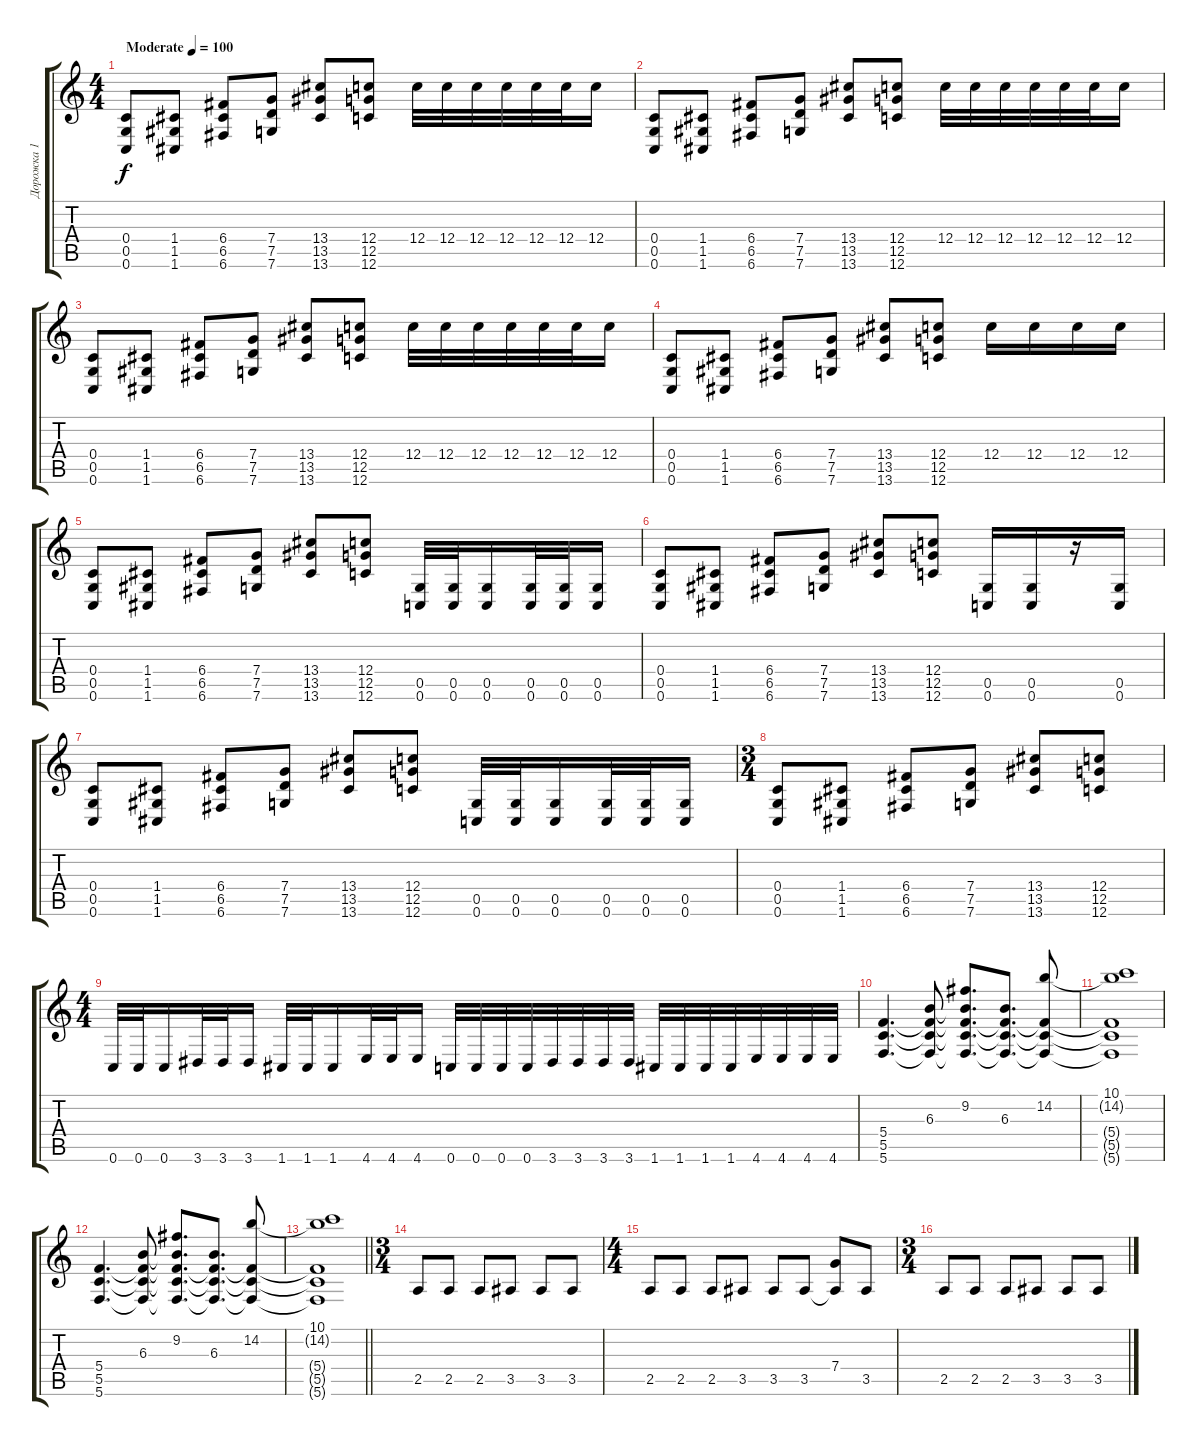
\track ("Дорожка 1" "Дорожка 1") {instrument distortionguitar}
\staff {score tabs}
\tuning (D4 A3 F3 C3 G2 C2) {hide}
\ts (4 4)
\tempo (100 "Moderate")
\clef g2
\ks c
(0.4 0.5 0.6).8{dy f instrument distortionguitar} (1.4 1.5 1.6).8 (6.4 6.5 6.6).8 (7.4 7.5 7.6).8 (13.4 13.5 13.6).8 (12.4 12.5 12.6).8 12.4.32 12.4.32 12.4.32 12.4.32 12.4.32 12.4.32 12.4.16 |
(0.4 0.5 0.6).8 (1.4 1.5 1.6).8 (6.4 6.5 6.6).8 (7.4 7.5 7.6).8 (13.4 13.5 13.6).8 (12.4 12.5 12.6).8 12.4.32 12.4.32 12.4.32 12.4.32 12.4.32 12.4.32 12.4.16 |
(0.4 0.5 0.6).8 (1.4 1.5 1.6).8 (6.4 6.5 6.6).8 (7.4 7.5 7.6).8 (13.4 13.5 13.6).8 (12.4 12.5 12.6).8 12.4.32 12.4.32 12.4.32 12.4.32 12.4.32 12.4.32 12.4.16 |
(0.4 0.5 0.6).8 (1.4 1.5 1.6).8 (6.4 6.5 6.6).8 (7.4 7.5 7.6).8 (13.4 13.5 13.6).8 (12.4 12.5 12.6).8 12.4.16 12.4.16 12.4.16 12.4.16 |
(0.4 0.5 0.6).8 (1.4 1.5 1.6).8 (6.4 6.5 6.6).8 (7.4 7.5 7.6).8 (13.4 13.5 13.6).8 (12.4 12.5 12.6).8 (0.5 0.6).32 (0.5 0.6).32 (0.5 0.6).16 (0.5 0.6).32 (0.5 0.6).32 (0.5 0.6).16 |
(0.4 0.5 0.6).8 (1.4 1.5 1.6).8 (6.4 6.5 6.6).8 (7.4 7.5 7.6).8 (13.4 13.5 13.6).8 (12.4 12.5 12.6).8 (0.5 0.6).16 (0.5 0.6).16 r.16 (0.5 0.6).16 |
(0.4 0.5 0.6).8 (1.4 1.5 1.6).8 (6.4 6.5 6.6).8 (7.4 7.5 7.6).8 (13.4 13.5 13.6).8 (12.4 12.5 12.6).8 (0.5 0.6).32 (0.5 0.6).32 (0.5 0.6).16 (0.5 0.6).32 (0.5 0.6).32 (0.5 0.6).16 |
\ts (3 4)
(0.4 0.5 0.6).8 (1.4 1.5 1.6).8 (6.4 6.5 6.6).8 (7.4 7.5 7.6).8 (13.4 13.5 13.6).8 (12.4 12.5 12.6).8 |
\ts (4 4)
0.6.32 0.6.32 0.6.16 3.6.32 3.6.32 3.6.16 1.6.32 1.6.32 1.6.16 4.6.32 4.6.32 4.6.16 0.6.32 0.6.32 0.6.32 0.6.32 3.6.32 3.6.32 3.6.32 3.6.32 1.6.32 1.6.32 1.6.32 1.6.32 4.6.32 4.6.32 4.6.32 4.6.32 |
(5.4 5.5 5.6).4{d} (6.3 5.4{t} 5.5{t} 5.6{t}).8 (9.2 6.3{t} 5.4{t} 5.5{t} 5.6{t}).8{d} (6.3 5.4{t} 5.5{t} 5.6{t}).8{d} (14.2 5.4{t} 5.5{t} 5.6{t}).8 |
(10.1 14.2{t} 5.4{t} 5.5{t} 5.6{t}).1 |
(5.4 5.5 5.6).4{d} (6.3 5.4{t} 5.5{t} 5.6{t}).8 (9.2 6.3{t} 5.4{t} 5.5{t} 5.6{t}).8{d} (6.3 5.4{t} 5.5{t} 5.6{t}).8{d} (14.2 5.4{t} 5.5{t} 5.6{t}).8 |
\barLineRight lightlight
(10.1 14.2{t} 5.4{t} 5.5{t} 5.6{t}).1 |
\ts (3 4)
2.5.8 2.5.8 2.5.8 3.5.8 3.5.8 3.5.8 |
\ts (4 4)
2.5.8 2.5.8 2.5.8 3.5.8 3.5.8 3.5.8 (7.4 3.5{t}).8 3.5.8 |
\ts (3 4)
2.5.8 2.5.8 2.5.8 3.5.8 3.5.8 3.5.8
